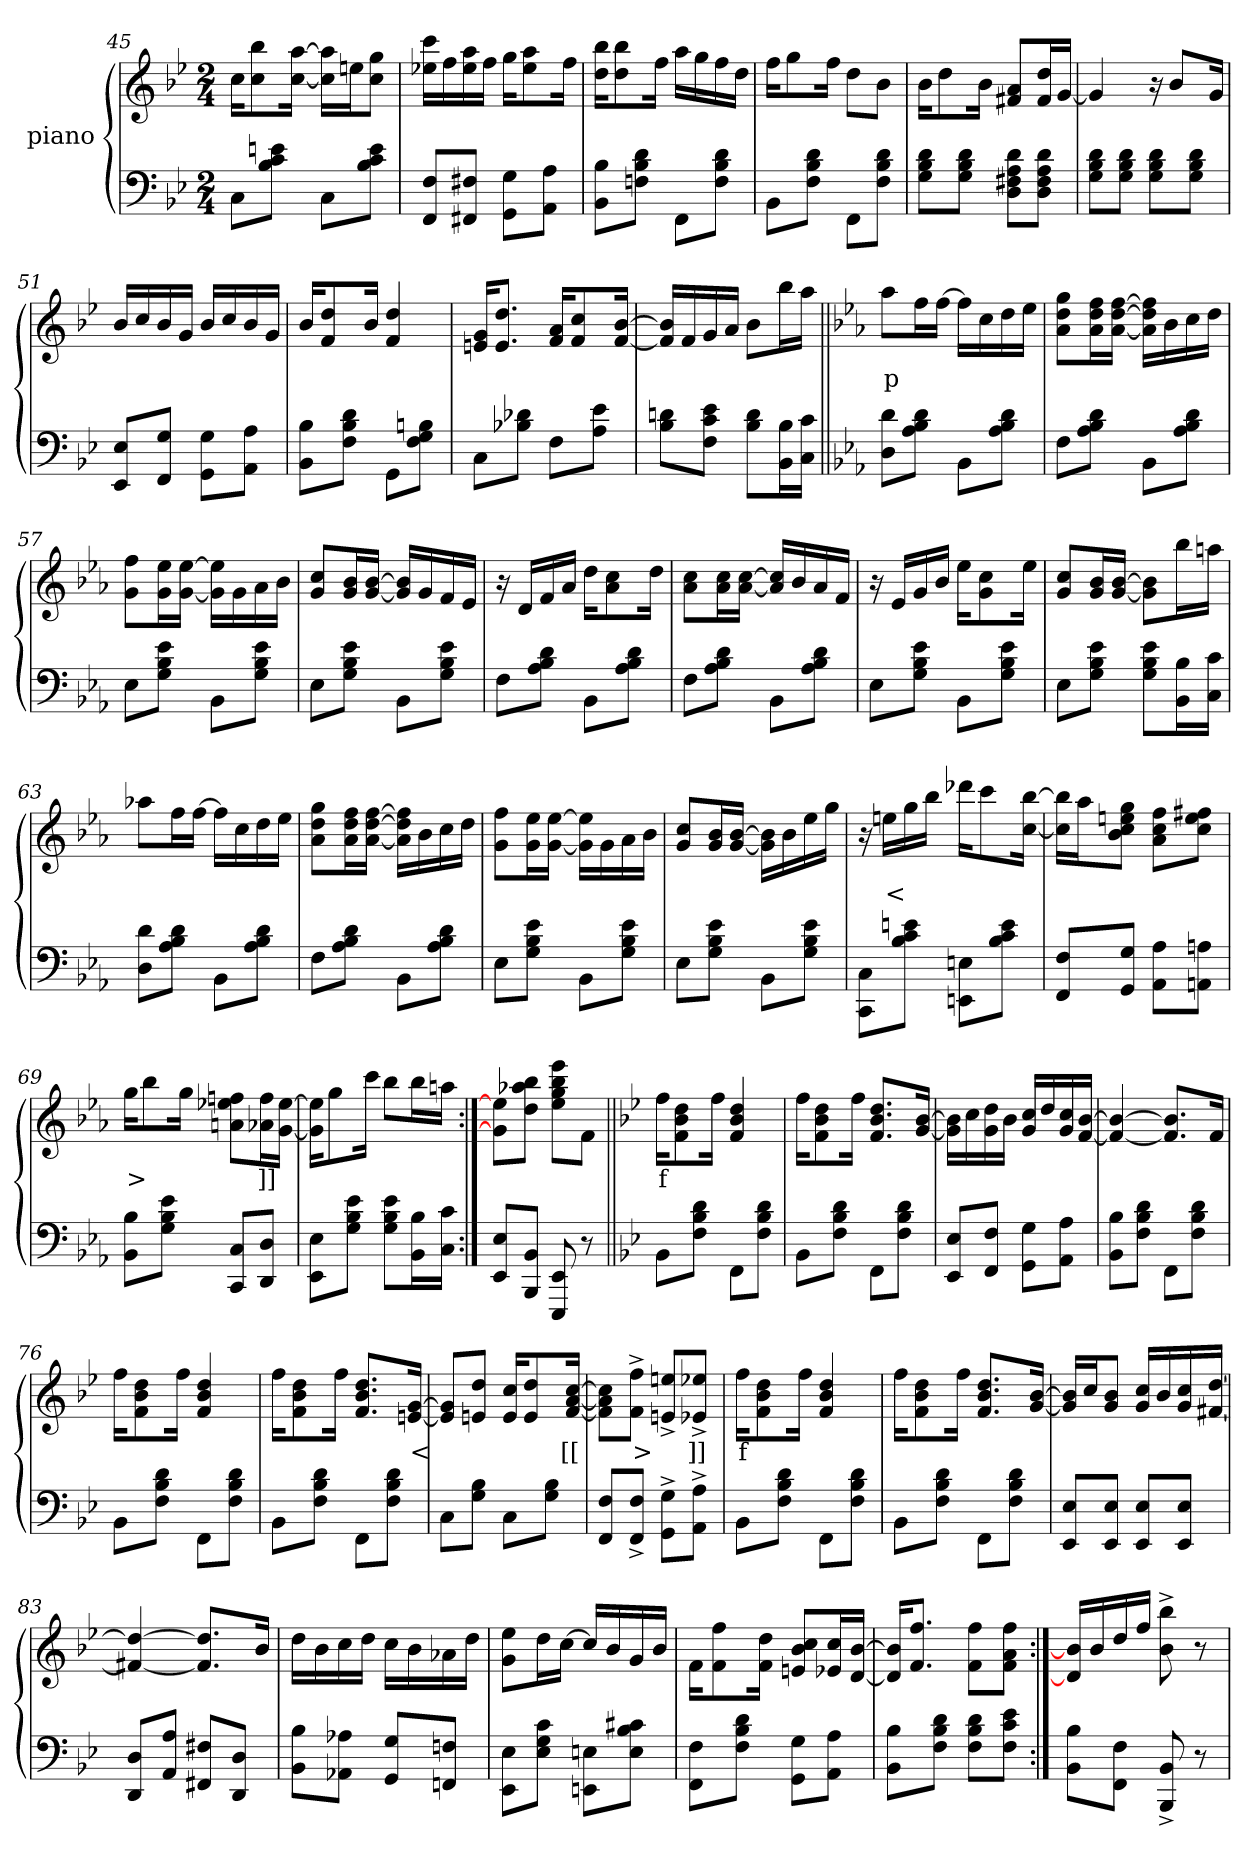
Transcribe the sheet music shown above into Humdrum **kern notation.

**kern	**kern	**text
*part2	*part1	*part1
*staff2	*staff1	*staff1
*	*I"piano	*
*clefF4	*clefG2	*
*k[b-e-]	*k[b-e-]	*
*M2/4	*M2/4	*
=45	=45	=45
8CL	16ccKL	.
.	8bb- 8cc	.
8en 8c 8B-J	.	.
.	[16aa [16ccJk	.
8CL	16aa] 16cc]LL	.
.	16eenJ	.
8e 8c 8B-J	8gg 8ccJ	.
=46	=46	=46
8F 8FFL	16ccc 16ee-XLL	.
.	16ff	.
8F#X 8FF#XJ	16aa 16ee-	.
.	16ffJJ	.
8G 8GGL	16ggKL	.
.	8aa 8ee-	.
8A 8AAJ	.	.
.	16ffJk	.
=47	=47	=47
8B- 8BB-L	16bb- 16ddKL	.
.	8bb- 8dd	.
8d 8B- 8FnJ	.	.
.	16ffJk	.
8FFL	16aaLL	.
.	16gg	.
8d 8B- 8FJ	16ff	.
.	16ddJJ	.
=48	=48	=48
8BB-L	16ffKL	.
.	8gg	.
8d 8B- 8FJ	.	.
.	16ffJk	.
8FFL	8ddL	.
8d 8B- 8FJ	8b-J	.
=49	=49	=49
8d 8B- 8GL	16b-KL	.
.	8dd	.
8d 8B- 8GJ	.	.
.	16b-Jk	.
8d 8A 8F#X 8DL	8a 8f#XL	.
8d 8A 8F# 8DJ	16dd 16f#L	.
.	[16gJJ	.
=50	=50	=50
8d 8B- 8GL	4g]	.
8d 8B- 8GJ	.	.
8d 8B- 8GL	16r	.
.	8b-L	.
8d 8B- 8GJ	.	.
.	16gJk	.
=51	=51	=51
8E- 8EE-L	16b-LL	.
.	16cc	.
8G 8FFJ	16b-	.
.	16gJJ	.
8G 8GGL	16b-LL	.
.	16cc	.
8A 8AAJ	16b-	.
.	16gJJ	.
=52	=52	=52
8B- 8BB-L	16b-KL	.
.	8dd 8f	.
8d 8B- 8FJ	.	.
.	16b-Jk	.
8GGL	4dd 4f	.
8Bn 8G 8FJ	.	.
=53	=53	=53
8CL	16g 16enKL	.
.	8.dd 8.eJ	.
8d-X 8B-XJ	.	.
8FL	16a 16fKL	.
.	8cc 8f	.
8e- 8AJ	.	.
.	[16b- [16fJk	.
=54	=54	=54
8dn 8B-L	16b-] 16f]LL	.
.	16f	.
8e- 8c 8FJ	16g	.
.	16aJJ	.
8d 8B-L	8b-L	.
16B- 16BB-L	16bb-L	.
16c 16CJJ	16aaJJ	.
=55||	=55||	=55||
*k[b-e-a-]	*k[b-e-a-]	*
8d 8DL	8aa-L	p
8d 8B- 8A-J	16ffL	.
.	[16ffJJ	.
8BB-L	16ffLL]	.
.	16cc	.
8d 8B- 8A-J	16dd	.
.	16ee-JJ	.
=56	=56	=56
8FL	8gg 8dd 8a-L	.
8d 8B- 8A-J	16ff 16dd 16a-L	.
.	[16ff [16dd [16a-JJ	.
8BB-L	16ff] 16dd] 16a-]LL	.
.	16b-	.
8d 8B- 8A-J	16cc	.
.	16ddJJ	.
=57	=57	=57
8E-L	8ff 8gL	.
8e- 8B- 8GJ	16ee- 16gL	.
.	[16ee- [16gJJ	.
8BB-L	16ee-] 16g]LL	.
.	16g	.
8e- 8B- 8GJ	16a-	.
.	16b-JJ	.
=58	=58	=58
8E-L	8cc 8gL	.
8e- 8B- 8GJ	16b- 16gL	.
.	[16b- [16gJJ	.
8BB-L	16b-] 16g]LL	.
.	16g	.
8e- 8B- 8GJ	16f	.
.	16e-JJ	.
=59	=59	=59
8FL	16r	.
.	16dLL	.
8d 8B- 8A-J	16f	.
.	16a-JJ	.
8BB-L	16ddKL	.
.	8cc 8a-	.
8d 8B- 8A-J	.	.
.	16ddJk	.
=60	=60	=60
8FL	8cc 8a-L	.
8d 8B- 8A-J	16cc 16a-L	.
.	[16cc [16a-JJ	.
8BB-L	16cc] 16a-]LL	.
.	16b-	.
8d 8B- 8A-J	16a-	.
.	16fJJ	.
=61	=61	=61
8E-L	16r	.
.	16e-LL	.
8e- 8B- 8GJ	16g	.
.	16b-JJ	.
8BB-L	16ee-KL	.
.	8cc 8g	.
8e- 8B- 8GJ	.	.
.	16ee-Jk	.
=62	=62	=62
8E-L	8cc 8gL	.
8e- 8B- 8GJ	16b- 16gL	.
.	[16b- [16gJJ	.
8e- 8B- 8GL	8b-] 8g]L	.
16B- 16BB-L	16bb-L	.
16c 16CJJ	16aanJJ	.
=63	=63	=63
8d 8DL	8aa-XL	.
8d 8B- 8A-J	16ffL	.
.	[16ffJJ	.
8BB-L	16ffLL]	.
.	16cc	.
8d 8B- 8A-J	16dd	.
.	16ee-JJ	.
=64	=64	=64
8FL	8gg 8dd 8a-L	.
8d 8B- 8A-J	16ff 16dd 16a-L	.
.	[16ff [16dd [16a-JJ	.
8BB-L	16ff] 16dd] 16a-]LL	.
.	16b-	.
8d 8B- 8A-J	16cc	.
.	16ddJJ	.
=65	=65	=65
8E-L	8ff 8gL	.
8e- 8B- 8GJ	16ee- 16gL	.
.	[16ee- [16gJJ	.
8BB-L	16ee-] 16g]LL	.
.	16g	.
8e- 8B- 8GJ	16a-	.
.	16b-JJ	.
=66	=66	=66
8E-L	8cc 8gL	.
8e- 8B- 8GJ	16b- 16gL	.
.	[16b- [16gJJ	.
8BB-L	16b-] 16g]LL	.
.	16b-	.
8e- 8B- 8GJ	16ee-	.
.	16ggJJ	.
=67	=67	=67
8C 8CCL	16r	.
.	16eenLL	<
8en 8c 8B-J	16gg	.
.	16bb-JJ	.
8En 8EEnL	16ddd-XKL	.
.	8ccc	.
8e 8c 8B-J	.	.
.	[16bb- [16ccJk	.
=68	=68	=68
8F 8FFL	16bb-] 16cc]LL	.
.	16aa-J	.
8G 8GGJ	8gg 8een 8cc 8b-J	.
8A- 8AA-L	8ff 8cc 8a-L	.
8An 8AAnJ	8ff#X 8ee 8ccJ	.
=69	=69	=69
8B- 8BB-L	16ggKL	>
.	8bb-	.
8e- 8B- 8GJ	.	.
.	16ggJk	.
8C 8CCL	8ffn 8ee-X 8anL	.
8D 8DDJ	16ff 16a-XL	.
.	[16ee- [16gJJ	]]
=70	=70	=70
8E- 8EE-L	16ee-] 16g]KL	.
.	8gg	.
8e- 8B- 8GJ	.	.
.	16cccJk	.
8e- 8B- 8GL	8bb-L	.
16B- 16BB-L	16bb-L	.
16c 16CJJ	16aanJJ	.
=71:|!	=71:|!	=71:|!
8E- 8EE-L	8ee-] 8g]L	.
8BB- 8BBB-J	8bb- 8aa-X 8ddJ	.
8EE- 8EEE-	8eee- 8bb- 8gg 8ee-L	.
8r	8fJ	.
=72||	=72||	=72||
*k[b-e-]	*k[b-e-]	*
8BB-L	16ffKL	f
.	8dd 8b- 8f	.
8d 8B- 8FJ	.	.
.	16ffJk	.
8FFL	4dd 4b- 4f	.
8d 8B- 8FJ	.	.
=73	=73	=73
8BB-L	16ffKL	.
.	8dd 8b- 8f	.
8d 8B- 8FJ	.	.
.	16ffJk	.
8FFL	8.dd 8.b- 8.fL	.
8d 8B- 8FJ	.	.
.	[16b- [16gJk	.
=74	=74	=74
8E- 8EE-L	16b-] 16g]LL	.
.	16cc	.
8F 8FFJ	16dd 16g	.
.	16b-JJ	.
8G 8GGL	16cc 16gLL	.
.	16dd	.
8A 8AAJ	16cc 16g	.
.	[16b- [16fJJ	.
=75	=75	=75
8B- 8BB-L	4b-_ 4f_	.
8d 8B- 8FJ	.	.
8FFL	8.b-] 8.f]L	.
8d 8B- 8FJ	.	.
.	16fJk	.
=76	=76	=76
8BB-L	16ffKL	.
.	8dd 8b- 8f	.
8d 8B- 8FJ	.	.
.	16ffJk	.
8FFL	4dd 4b- 4f	.
8d 8B- 8FJ	.	.
=77	=77	=77
8BB-L	16ffKL	.
.	8dd 8b- 8f	.
8d 8B- 8FJ	.	.
.	16ffJk	.
8FFL	8.dd 8.b- 8.fL	.
8d 8B- 8FJ	.	.
.	[16g [16enJk	<
=78	=78	=78
8CL	8g] 8en]L	.
8B- 8GJ	8dd 8eJ	.
8CL	16cc 16eKL	.
.	8dd 8e	.
8B- 8GJ	.	.
.	[16cc [16a [16fJk	[[
=79	=79	=79
8F 8FFL	8cc] 8a] 8f]L	.
8F^> 8FF^>J	8ff^> 8f^>J	>
8G^> 8GG^>L	8een^> 8en^>L	.
8A^> 8AA^>J	8ee-X^> 8e-X^>J	]]
=80	=80	=80
8BB-L	16ffKL	f
.	8dd 8b- 8f	.
8d 8B- 8FJ	.	.
.	16ffJk	.
8FFL	4dd 4b- 4f	.
8d 8B- 8FJ	.	.
=81	=81	=81
8BB-L	16ffKL	.
.	8dd 8b- 8f	.
8d 8B- 8FJ	.	.
.	16ffJk	.
8FFL	8.dd 8.b- 8.fL	.
8d 8B- 8FJ	.	.
.	[16b- [16gJk	.
=82	=82	=82
8E- 8EE-L	16b-] 16g]LL	.
.	16ccJ	.
8E- 8EE-J	8b- 8gJ	.
8E- 8EE-L	16cc 16gLL	.
.	16b-	.
8E- 8EE-J	16cc 16g	.
.	[16dd [16f#XJJ	.
=83	=83	=83
8D 8DDL	4dd_ 4f#X_	.
8A 8AAJ	.	.
8F#X 8FF#XL	8.dd] 8.f#]L	.
8D 8DDJ	.	.
.	16b-Jk	.
=84	=84	=84
8B- 8BB-L	16ddLL	.
.	16b-	.
8A-X 8AA-XJ	16cc	.
.	16ddJJ	.
8G 8GGL	16ccLL	.
.	16b-	.
8Fn 8FFnJ	16a-X	.
.	16ddJJ	.
=85	=85	=85
8E- 8EE-L	8ee- 8gL	.
8c 8G 8E-J	16ddL	.
.	[16ccJJ	.
8En 8EEnL	16ccLL]	.
.	16b-	.
8c#X 8B- 8EJ	16g	.
.	16b-JJ	.
=86	=86	=86
8F 8FFL	16fKL	.
.	8ff 8f	.
8d 8B- 8FJ	.	.
.	16dd 16fJk	.
8G 8GGL	8cc 8b- 8enL	.
8A 8AAJ	16cc 16e-XL	.
.	[16b- [16dJJ	.
=87	=87	=87
8B- 8BB-L	16b-] 16d]KL	.
.	8.ff 8.fJ	.
8d 8B- 8FJ	.	.
8d 8B- 8FL	8ff 8fL	.
8e- 8c 8FJ	8ff 8a 8fJ	.
=88:|!	=88:|!	=88:|!
8B- 8BB-L	16b-] 16d]LL	.
.	16b-	.
8F 8FFJ	16dd	.
.	16ffJJ	.
8BB-^> 8BBB-^>	8bb-^> 8b-^>	.
8r	8r	.
=	=	=
*-	*-	*-
